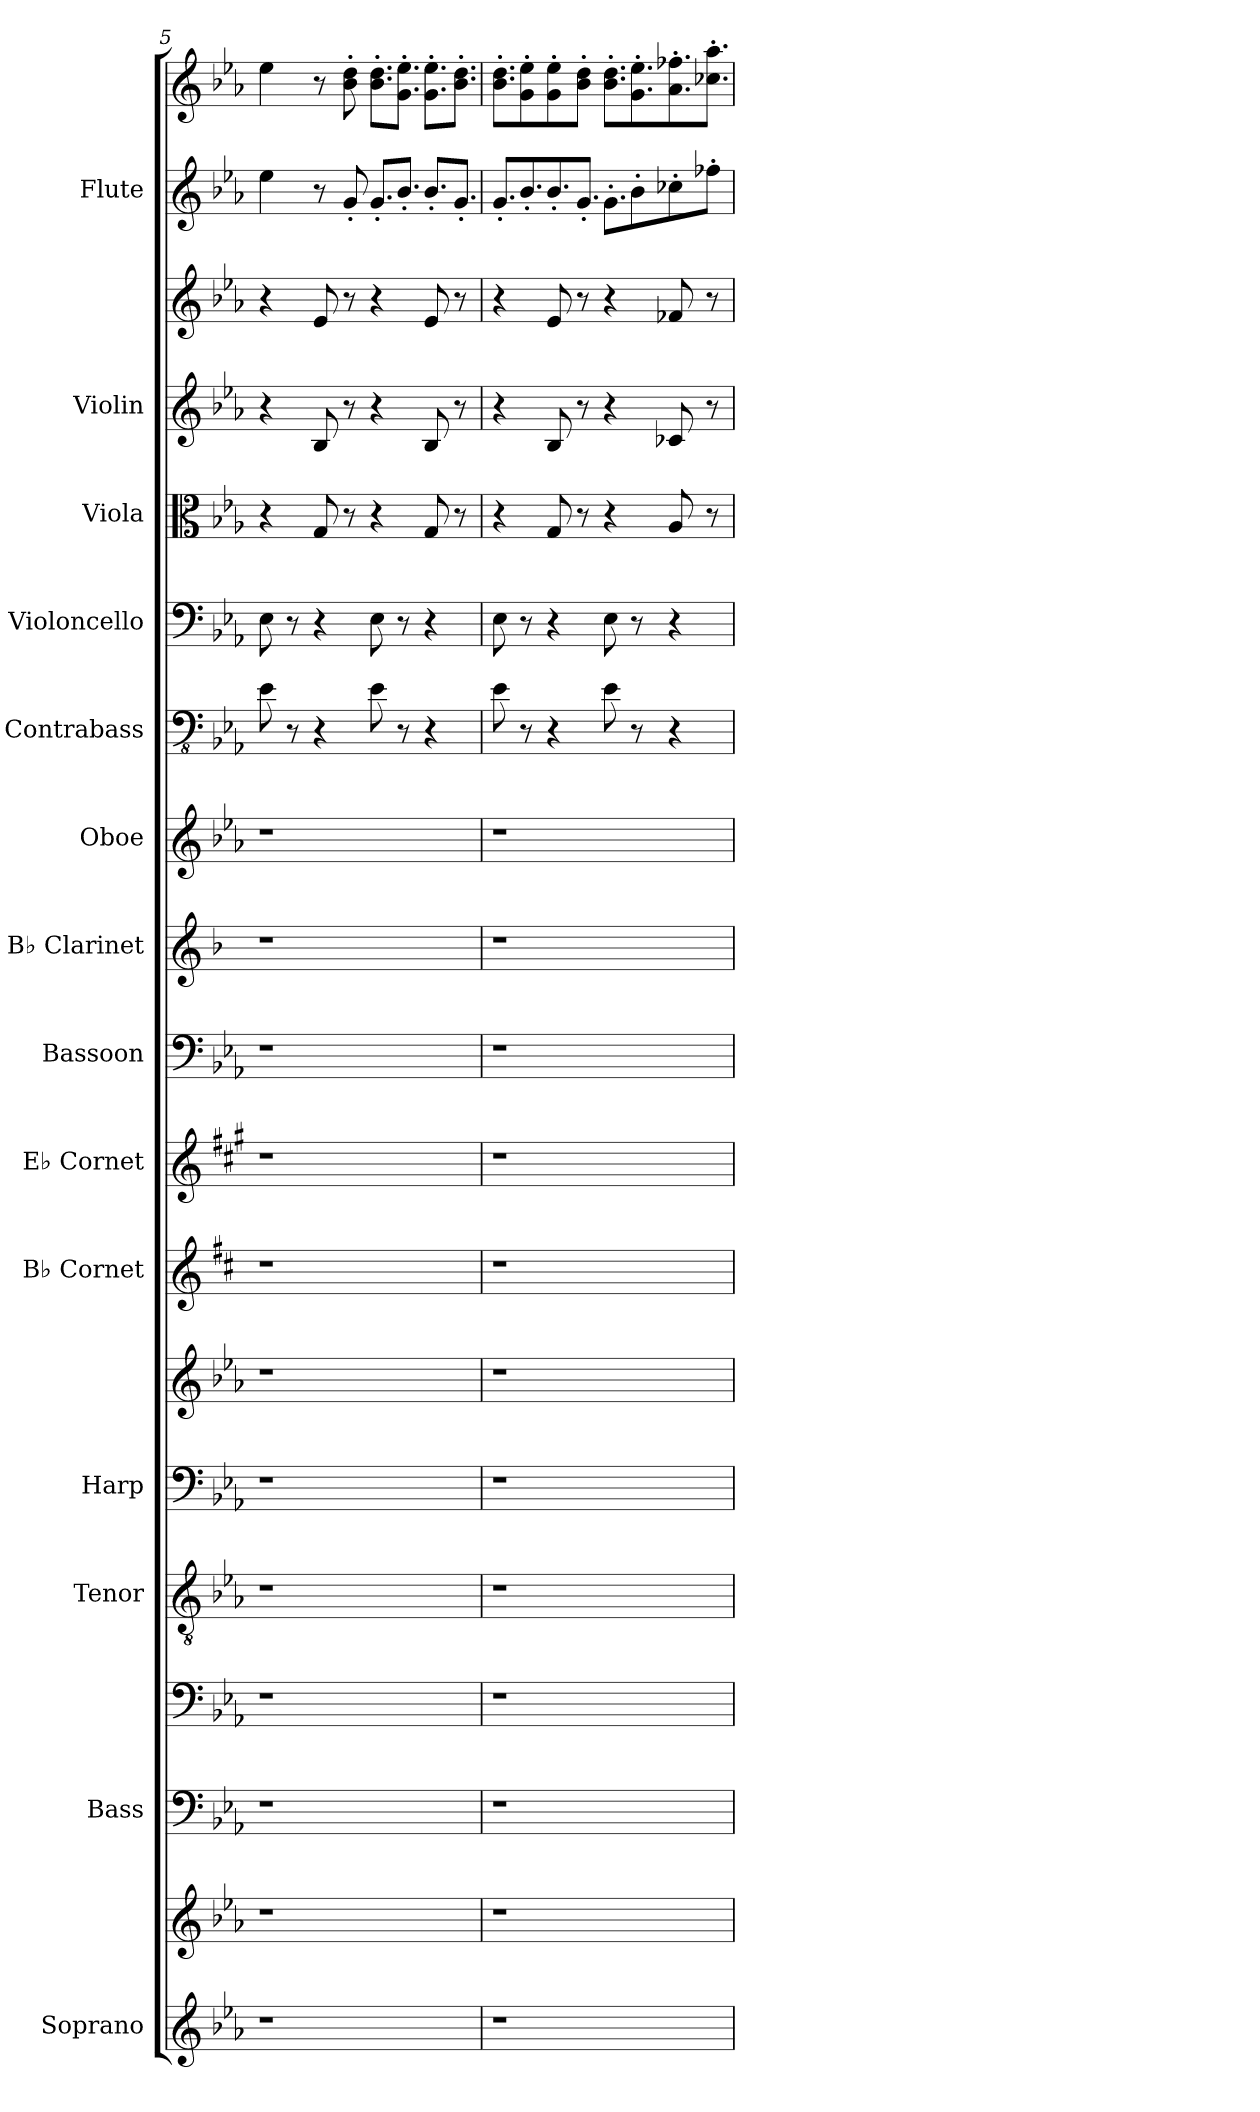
**kern	**kern	**kern	**kern	**kern	**kern	**kern	**kern	**kern	**kern	**kern	**kern	**kern	**kern	**kern	**kern	**kern	**kern	**kern
*part14	*part14	*part13	*part13	*part12	*part11	*part11	*part10	*part9	*part8	*part7	*part6	*part5	*part4	*part3	*part2	*part2	*part1	*part1
*staff19	*staff18	*staff17	*staff16	*staff15	*staff14	*staff13	*staff12	*staff11	*staff10	*staff9	*staff8	*staff7	*staff6	*staff5	*staff4	*staff3	*staff2	*staff1
*I"Soprano	*	*I"Bass	*	*I"Tenor	*I"Harp	*	*I"B♭ Cornet	*I"E♭ Cornet	*I"Bassoon	*I"B♭ Clarinet	*I"Oboe	*I"Contrabass	*I"Violoncello	*I"Viola	*I"Violin	*	*I"Flute	*
*I'S.	*	*I'B.	*	*I'T.	*I'Hrp.	*	*I'B♭ Cnt.	*I'E♭ Cnt.	*I'Bsn.	*I'B♭ Cl.	*I'Ob.	*I'Cb.	*I'Vc.	*I'Vla.	*I'Vln.	*	*I'Fl.	*
*clefG2	*clefG2	*clefF4	*clefF4	*clefGv2	*clefF4	*clefG2	*clefG2	*clefG2	*clefF4	*clefG2	*clefG2	*clefFv4	*clefF4	*clefC3	*clefG2	*clefG2	*clefG2	*clefG2
*	*	*	*	*	*	*	*ITrd1c2	*ITrd-2c-3	*	*ITrd1c2	*	*ITrd7c12	*	*	*	*	*	*
*k[b-e-a-]	*k[b-e-a-]	*k[b-e-a-]	*k[b-e-a-]	*k[b-e-a-]	*k[b-e-a-]	*k[b-e-a-]	*k[]	*k[]	*k[b-e-a-]	*k[b-e-a-]	*k[b-e-a-]	*k[b-e-a-]	*k[b-e-a-]	*k[b-e-a-]	*k[b-e-a-]	*k[b-e-a-]	*k[b-e-a-]	*k[b-e-a-]
=5	=5	=5	=5	=5	=5	=5	=5	=5	=5	=5	=5	=5	=5	=5	=5	=5	=5	=5
1r	1r	1r	1r	1r	1r	1r	1r	1r	1r	1r	1r	8EE-\	8E-\	4r	4r	4r	4ee-\	4ee-\
.	.	.	.	.	.	.	.	.	.	.	.	8r	8r	.	.	.	.	.
.	.	.	.	.	.	.	.	.	.	.	.	4r	4r	8G/	8B-/	8e-/	8r	8r
.	.	.	.	.	.	.	.	.	.	.	.	.	.	8r	8r	8r	8g'/	8b-\' 8dd\'
*	*	*	*	*	*	*	*	*	*	*	*	*	*	*	*	*	*Xtuplet	*Xtuplet
.	.	.	.	.	.	.	.	.	.	.	.	8EE-\	8E-\	4r	4r	4r	12.g'/L	12.b-\' 12.dd\'L
.	.	.	.	.	.	.	.	.	.	.	.	8r	8r	.	.	.	12.b-'/J	12.g\' 12.ee-\'J
.	.	.	.	.	.	.	.	.	.	.	.	4r	4r	8G/	8B-/	8e-/	12.b-'/L	12.g\' 12.ee-\'L
.	.	.	.	.	.	.	.	.	.	.	.	.	.	8r	8r	8r	12.g'/J	12.b-\' 12.dd\'J
!!LO:LB:g=z
=6	=6	=6	=6	=6	=6	=6	=6	=6	=6	=6	=6	=6	=6	=6	=6	=6	=6	=6
1r	1r	1r	1r	1r	1r	1r	1r	1r	1r	1r	1r	8EE-\	8E-\	4r	4r	4r	12.g'/L	12.b-\' 12.dd\'L
.	.	.	.	.	.	.	.	.	.	.	.	8r	8r	.	.	.	12.b-'/	8g\' 8ee-\'
.	.	.	.	.	.	.	.	.	.	.	.	4r	4r	8G/	8B-/	8e-/	12.b-'/	8g\' 8ee-\'
.	.	.	.	.	.	.	.	.	.	.	.	.	.	8r	8r	8r	12.g'/J	8b-\' 8dd\'J
.	.	.	.	.	.	.	.	.	.	.	.	8EE-\	8E-\	4r	4r	4r	12.g'\L	12.b-\' 12.dd\'L
.	.	.	.	.	.	.	.	.	.	.	.	8r	8r	.	.	.	8b-'\	12.g\' 12.ee-\'
.	.	.	.	.	.	.	.	.	.	.	.	4r	4r	8A-/	8c-X/	8f-X/	8cc-X'\	12.a-\' 12.ff-X\'
.	.	.	.	.	.	.	.	.	.	.	.	.	.	8r	8r	8r	8ff-X'\J	12.cc-X\' 12.aa-\'J
=	=	=	=	=	=	=	=	=	=	=	=	=	=	=	=	=	=	=
*-	*-	*-	*-	*-	*-	*-	*-	*-	*-	*-	*-	*-	*-	*-	*-	*-	*-	*-
